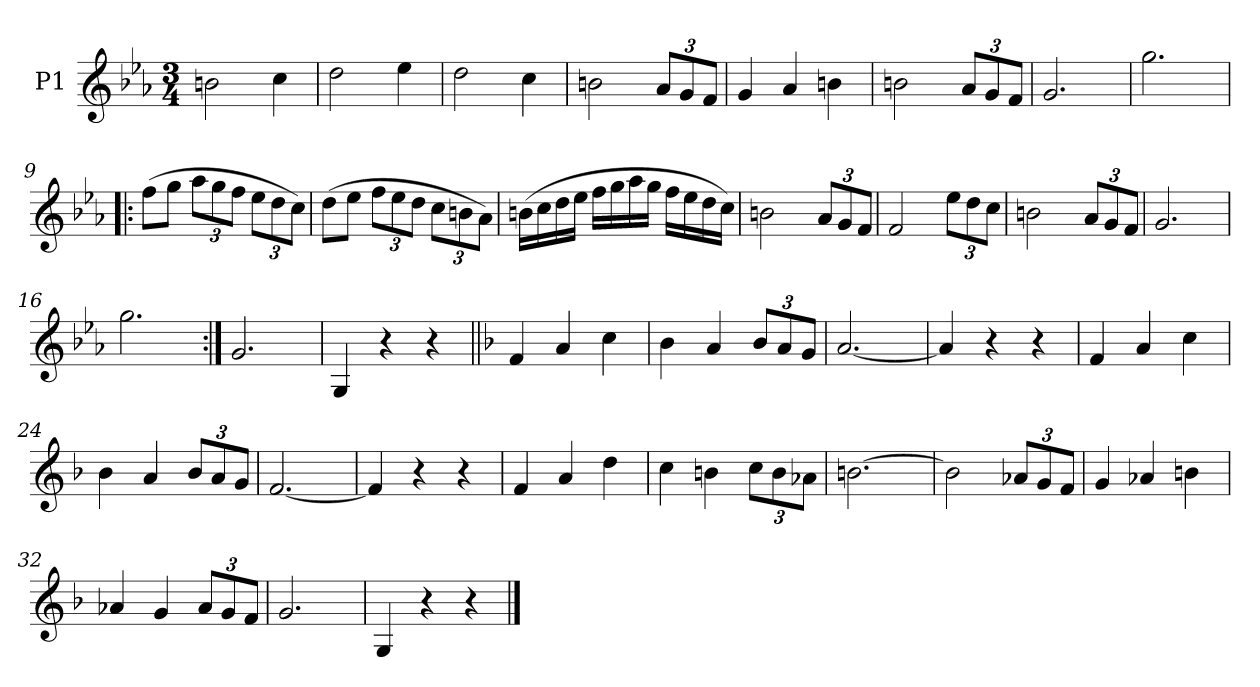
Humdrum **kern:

**kern
*part1
*staff1
*I"P1
*clefG2
*k[b-e-a-]
*M3/4
=1
2bn
4cc
=2
2dd
4ee-
=3
2dd
4cc
=4
2bn
12a-L
12g
12fJ
=5
4g
4a-
4bn
=6
2bn
12a-L
12g
12fJ
=7
2.g
=8
2.gg
=9!|:
(8ffL
8ggJ
12aa-L
12gg
12ffJ
12ee-L
12dd
12ccJ)
=10
(8ddL
8ee-J
12ffL
12ee-
12ddJ
12ccL
12bn
12a-J)
=11
(16bnLL
16cc
16dd
16ee-JJ
16ffLL
16gg
16aa-
16ggJJ
16ffLL
16ee-
16dd
16ccJJ)
=12
2bn
12a-L
12g
12fJ
=13
2f
12ee-L
12dd
12ccJ
=14
2bn
12a-L
12g
12fJ
=15
2.g
=16
2.gg
=17:|!
2.g
=18
4G
4r
4r
=19||
*k[b-]
*F:
4f
4a
4cc
=20
4b-
4a
12b-L
12a
12gJ
=21
[2.a
=22
4a]
4r
4r
=23
4f
4a
4cc
=24
4b-
4a
12b-L
12a
12gJ
=25
[2.f
=26
4f]
4r
4r
=27
4f
4a
4dd
=28
4cc
4bn
12ccL
12b
12a-XJ
=29
[2.bn
=30
2b]
12a-XL
12g
12fJ
=31
4g
4a-X
4bn
=32
4a-X
4g
12a-L
12g
12fJ
=33
2.g
=34
4G
4r
4r
==
*-
